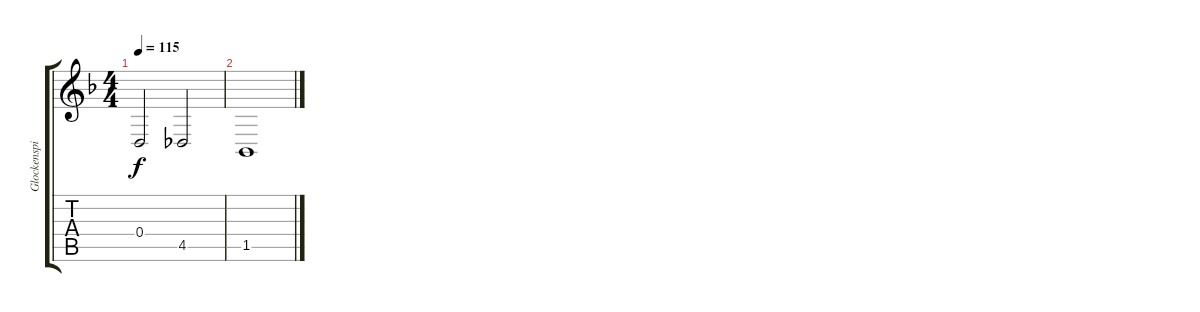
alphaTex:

\track ("Glockenspiel" "Glockenspi") {instrument glockenspiel}
\staff {score tabs}
\tuning (E4 B3 G3 D3 A2 E2) {hide}
\ts (4 4)
\tempo 115
\clef g2
\ks f
0.4.2{dy f} 4.5.2 |
1.5.1
